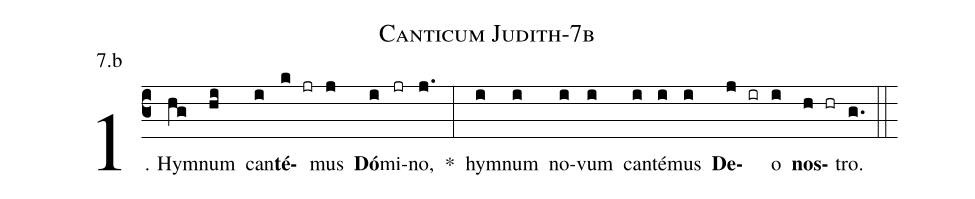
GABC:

name: Canticum Judith-7b;
annotation: 7.b;
%%
(c3)1. Hym(hg)num(hi) can(i)<b>té</b>(k jr)mus(j) <b>Dó</b>(i)mi(jr)no,(j.) *(:) hym(i)num(i) no(i)vum(i) can(i)té(i)mus(i) <b>De</b>(j ir)o(i) <b>nos</b>(h hr)tro.(g.) (::)
